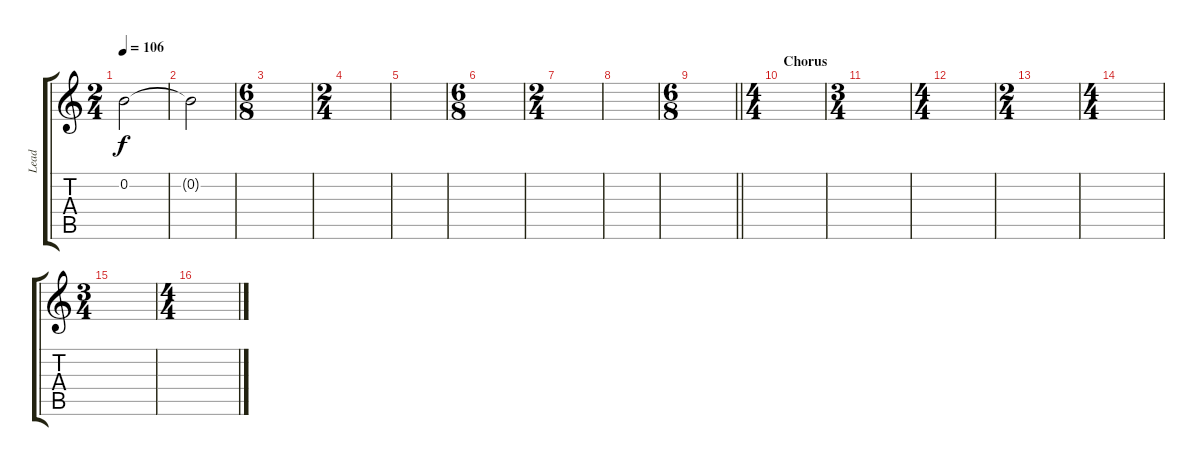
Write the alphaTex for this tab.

\track ("Lead" "Lead") {instrument distortionguitar}
\staff {score tabs}
\tuning (E4 B3 G3 D3 A2 E2) {hide}
\ts (2 4)
\tempo 106
\clef g2
\ks c
0.2{t}.2{dy f} |
0.2{t}.2 |
\ts (6 8)
|
\ts (2 4)
|
|
\ts (6 8)
|
\ts (2 4)
|
|
\ts (6 8)
\barLineRight lightlight
|
\ts (4 4)
\section ("" "Chorus")
|
\ts (3 4)
|
\ts (4 4)
|
\ts (2 4)
|
\ts (4 4)
|
\ts (3 4)
|
\ts (4 4)
